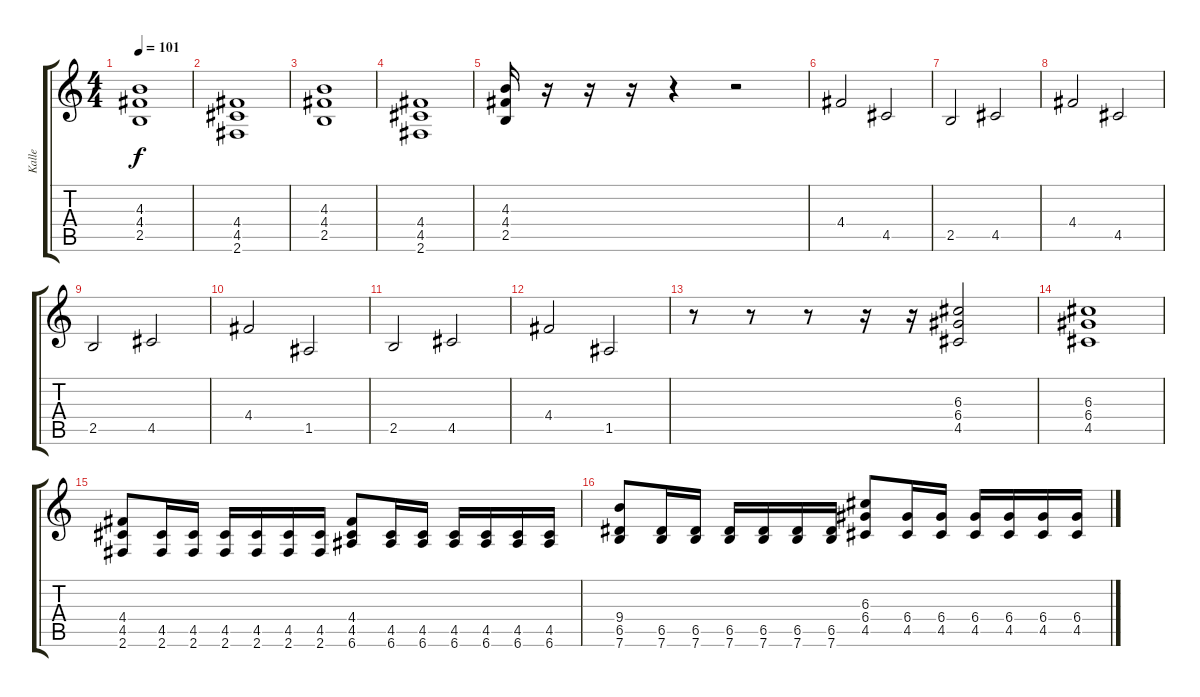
\track ("Kalle" "Kalle") {instrument distortionguitar}
\staff {score tabs}
\tuning (E4 B3 G3 D3 A2 E2) {hide}
\ts (4 4)
\tempo 101
\clef g2
\ks c
(4.3 4.4 2.5).1{dy f} |
(4.4 4.5 2.6).1 |
(4.3 4.4 2.5).1 |
(4.4 4.5 2.6).1 |
(4.3 4.4 2.5).16 r.16 r.16 r.16 r.4 r.2 |
4.4.2{volume 10} 4.5.2 |
2.5.2 4.5.2 |
4.4.2 4.5.2 |
2.5.2 4.5.2 |
4.4.2 1.5.2 |
2.5.2 4.5.2 |
4.4.2 1.5.2 |
r.8 r.8 r.8 r.16 r.16 (6.3 6.4 4.5).2{volume 13 instrument distortionguitar} |
(6.3 6.4 4.5).1 |
(4.4 4.5 2.6).8{instrument distortionguitar} (4.5 2.6).16 (4.5 2.6).16 (4.5 2.6).16 (4.5 2.6).16 (4.5 2.6).16 (4.5 2.6).16 (4.4 4.5 6.6).8 (4.5 6.6).16 (4.5 6.6).16 (4.5 6.6).16 (4.5 6.6).16 (4.5 6.6).16 (4.5 6.6).16 |
(9.4 6.5 7.6).8 (6.5 7.6).16 (6.5 7.6).16 (6.5 7.6).16 (6.5 7.6).16 (6.5 7.6).16 (6.5 7.6).16 (6.3 6.4 4.5).8 (6.4 4.5).16 (6.4 4.5).16 (6.4 4.5).16 (6.4 4.5).16 (6.4 4.5).16 (6.4 4.5).16
